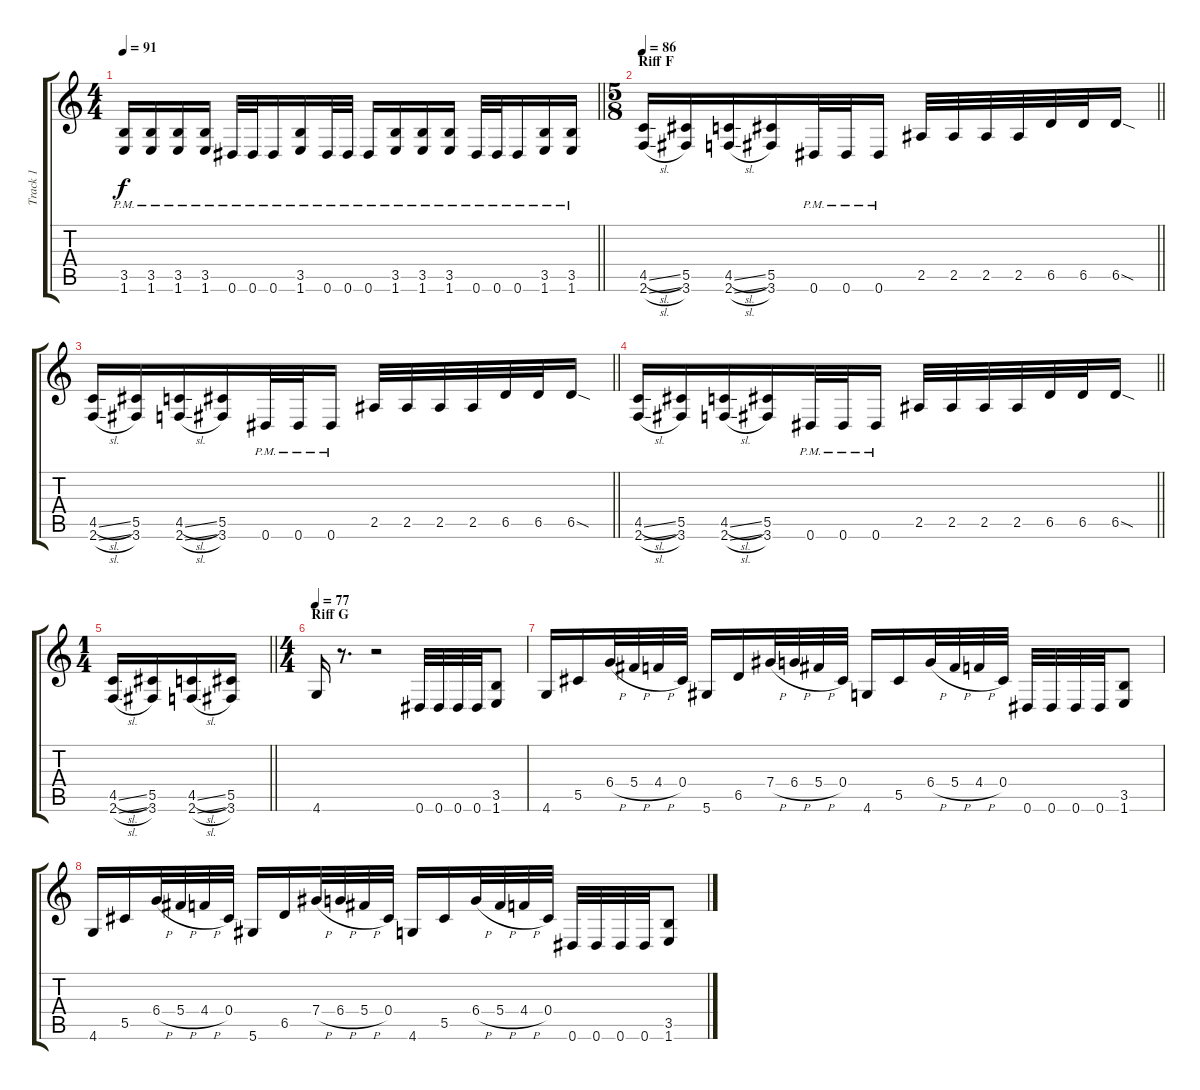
\track ("Track 1" "Track 1") {instrument distortionguitar}
\staff {score tabs}
\tuning (Eb4 Bb3 Gb3 Db3 Ab2 Eb2) {hide}
\ts (4 4)
\tempo 91
\clef g2
\barLineRight lightlight
\ks c
(3.5{pm} 1.6{pm}).16{dy f} (3.5{pm} 1.6{pm}).16 (3.5{pm} 1.6{pm}).16 (3.5{pm} 1.6{pm}).16 0.6{pm}.32 0.6{pm}.32 0.6{pm}.16 (3.5{pm} 1.6{pm}).16 0.6{pm}.32 0.6{pm}.32 0.6{pm}.16 (3.5{pm} 1.6{pm}).16 (3.5{pm} 1.6{pm}).16 (3.5{pm} 1.6{pm}).16 0.6{pm}.32 0.6{pm}.32 0.6{pm}.16 (3.5{pm} 1.6{pm}).16 (3.5{pm} 1.6{pm}).16 |
\ts (5 8)
\section ("" "Riff F")
\tempo 86
\barLineRight lightlight
(4.5{sl} 2.6{sl}).16 (5.5 3.6).16 (4.5{sl} 2.6{sl}).16 (5.5 3.6).16 0.6{pm}.32 0.6{pm}.32 0.6{pm}.16 2.5.32 2.5.32 2.5.32 2.5.32 6.5.32 6.5.32 6.5{sod}.16 |
\barLineRight lightlight
(4.5{sl} 2.6{sl}).16 (5.5 3.6).16 (4.5{sl} 2.6{sl}).16 (5.5 3.6).16 0.6{pm}.32 0.6{pm}.32 0.6{pm}.16 2.5.32 2.5.32 2.5.32 2.5.32 6.5.32 6.5.32 6.5{sod}.16 |
\barLineRight lightlight
(4.5{sl} 2.6{sl}).16 (5.5 3.6).16 (4.5{sl} 2.6{sl}).16 (5.5 3.6).16 0.6{pm}.32 0.6{pm}.32 0.6{pm}.16 2.5.32 2.5.32 2.5.32 2.5.32 6.5.32 6.5.32 6.5{sod}.16 |
\ts (1 4)
\barLineRight lightlight
(4.5{sl} 2.6{sl}).16 (5.5 3.6).16 (4.5{sl} 2.6{sl}).16 (5.5 3.6).16 |
\ts (4 4)
\section ("" "Riff G")
\tempo 77
4.6.16 r.8{d} r.2 0.6.32 0.6.32 0.6.32 0.6.32 (3.5 1.6).8 |
4.6.16 5.5.16 6.4{h}.32 5.4{h}.32 4.4{h}.32 0.4.32 5.6.16 6.5.16 7.4{h}.32 6.4{h}.32 5.4{h}.32 0.4.32 4.6.16 5.5.16 6.4{h}.32 5.4{h}.32 4.4{h}.32 0.4.32 0.6.32 0.6.32 0.6.32 0.6.32 (3.5 1.6).8 |
4.6.16 5.5.16 6.4{h}.32 5.4{h}.32 4.4{h}.32 0.4.32 5.6.16 6.5.16 7.4{h}.32 6.4{h}.32 5.4{h}.32 0.4.32 4.6.16 5.5.16 6.4{h}.32 5.4{h}.32 4.4{h}.32 0.4.32 0.6.32 0.6.32 0.6.32 0.6.32 (3.5 1.6).8
